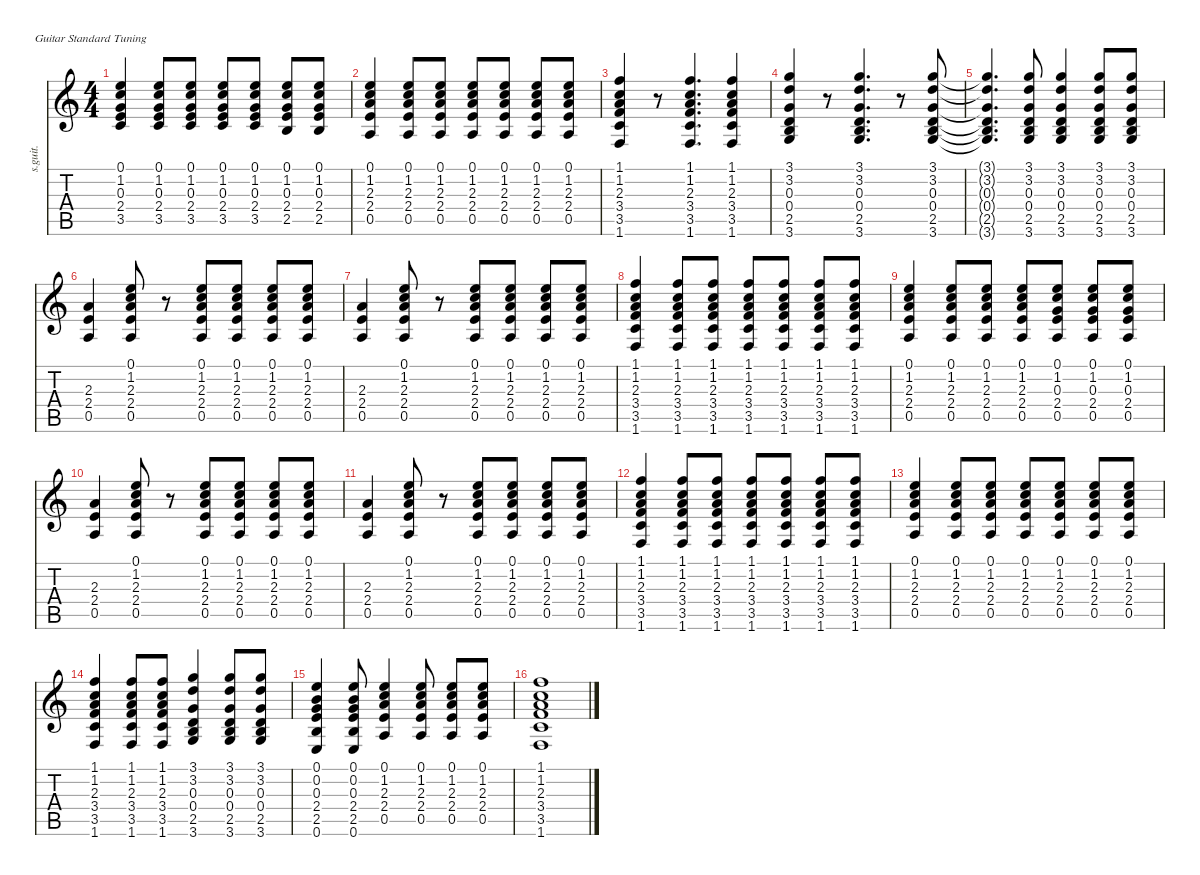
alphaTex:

\defaultSystemsLayout 4
\hideDynamics
\bracketExtendMode nobrackets
\track ("Paul Keough (Acoustic Guitar)" "s.guit.") {instrument acousticguitarsteel}
\staff {score tabs}
\tuning (E4 B3 G3 D3 A2 E2)
\ts (4 4)
\tempo (107 hide)
\clef g2
\ks c
(0.1 1.2 0.3 2.4 3.5).4{dy mp} (0.1 1.2 0.3 2.4 3.5).8 (0.1 1.2 0.3 2.4 3.5).8 (0.1 1.2 0.3 2.4 3.5).8 (0.1 1.2 0.3 2.4 3.5).8 (0.1 1.2 0.3 2.4 2.5).8 (0.1 1.2 0.3 2.4 2.5).8 |
(0.1 1.2 2.3 2.4 0.5).4 (0.1 1.2 2.3 2.4 0.5).8 (0.1 1.2 2.3 2.4 0.5).8 (0.1 1.2 2.3 2.4 0.5).8 (0.1 1.2 2.3 2.4 0.5).8 (0.1 1.2 2.3 2.4 0.5).8 (0.1 1.2 2.3 2.4 0.5).8 |
(1.1 1.2 2.3 3.4 3.5 1.6).4 r.8 (1.1 1.2 2.3 3.4 3.5 1.6).4{d} (1.1 1.2 2.3 3.4 3.5 1.6).4 |
(3.1 3.2 0.3 0.4 2.5 3.6).4 r.8 (3.1 3.2 0.3 0.4 2.5 3.6).4{d} r.8 (3.1 3.2 0.3 0.4 2.5 3.6).8 |
(3.1{t} 3.2{t} 0.3{t} 0.4{t} 2.5{t} 3.6{t}).4{d dy f} (3.1 3.2 0.3 0.4 2.5 3.6).8{dy mp} (3.1 3.2 0.3 0.4 2.5 3.6).4 (3.1 3.2 0.3 0.4 2.5 3.6).8 (3.1 3.2 0.3 0.4 2.5 3.6).8 |
(2.3 2.4 0.5).4 (0.1 1.2 2.3 2.4 0.5).8 r.8 (0.1 1.2 2.3 2.4 0.5).8 (0.1 1.2 2.3 2.4 0.5).8 (0.1 1.2 2.3 2.4 0.5).8 (0.1 1.2 2.3 2.4 0.5).8 |
(2.3 2.4 0.5).4 (0.1 1.2 2.3 2.4 0.5).8 r.8 (0.1 1.2 2.3 2.4 0.5).8 (0.1 1.2 2.3 2.4 0.5).8 (0.1 1.2 2.3 2.4 0.5).8 (0.1 1.2 2.3 2.4 0.5).8 |
(1.1 1.2 2.3 3.4 3.5 1.6).4 (1.1 1.2 2.3 3.4 3.5 1.6).8 (1.1 1.2 2.3 3.4 3.5 1.6).8 (1.1 1.2 2.3 3.4 3.5 1.6).8 (1.1 1.2 2.3 3.4 3.5 1.6).8 (1.1 1.2 2.3 3.4 3.5 1.6).8 (1.1 1.2 2.3 3.4 3.5 1.6).8 |
(0.1 1.2 2.3 2.4 0.5).4 (0.1 1.2 2.3 2.4 0.5).8 (0.1 1.2 2.3 2.4 0.5).8 (0.1 1.2 2.3 2.4 0.5).8 (0.1 1.2 0.3 2.4 0.5).8 (0.1 1.2 0.3 2.4 0.5).8 (0.1 1.2 0.3 2.4 0.5).8 |
(2.3 2.4 0.5).4 (0.1 1.2 2.3 2.4 0.5).8 r.8 (0.1 1.2 2.3 2.4 0.5).8 (0.1 1.2 2.3 2.4 0.5).8 (0.1 1.2 2.3 2.4 0.5).8 (0.1 1.2 2.3 2.4 0.5).8 |
(2.3 2.4 0.5).4 (0.1 1.2 2.3 2.4 0.5).8 r.8 (0.1 1.2 2.3 2.4 0.5).8 (0.1 1.2 2.3 2.4 0.5).8 (0.1 1.2 2.3 2.4 0.5).8 (0.1 1.2 2.3 2.4 0.5).8 |
(1.1 1.2 2.3 3.4 3.5 1.6).4 (1.1 1.2 2.3 3.4 3.5 1.6).8 (1.1 1.2 2.3 3.4 3.5 1.6).8 (1.1 1.2 2.3 3.4 3.5 1.6).8 (1.1 1.2 2.3 3.4 3.5 1.6).8 (1.1 1.2 2.3 3.4 3.5 1.6).8 (1.1 1.2 2.3 3.4 3.5 1.6).8 |
(0.1 1.2 2.3 2.4 0.5).4 (0.1 1.2 2.3 2.4 0.5).8 (0.1 1.2 2.3 2.4 0.5).8 (0.1 1.2 2.3 2.4 0.5).8 (0.1 1.2 2.3 2.4 0.5).8 (0.1 1.2 2.3 2.4 0.5).8 (0.1 1.2 2.3 2.4 0.5).8 |
(1.1 1.2 2.3 3.4 3.5 1.6).4 (1.1 1.2 2.3 3.4 3.5 1.6).8 (1.1 1.2 2.3 3.4 3.5 1.6).8 (3.1 3.2 0.3 0.4 2.5 3.6).4 (3.1 3.2 0.3 0.4 2.5 3.6).8 (3.1 3.2 0.3 0.4 2.5 3.6).8 |
(0.1 0.2 0.3 2.4 2.5 0.6).4 (0.1 0.2 0.3 2.4 2.5 0.6).8 (0.1 1.2 2.3 2.4 0.5).4 (0.1 1.2 2.3 2.4 0.5).8 (0.1 1.2 2.3 2.4 0.5).8 (0.1 1.2 2.3 2.4 0.5).8 |
(1.1 1.2 2.3 3.4 3.5 1.6).1
